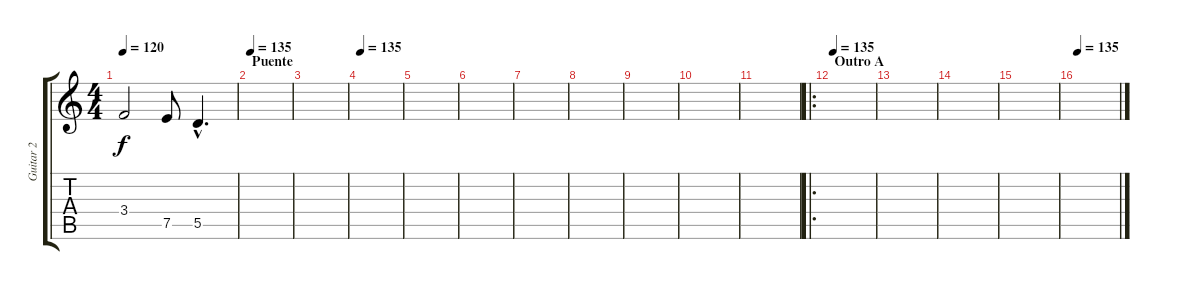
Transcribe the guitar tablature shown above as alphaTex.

\track ("Guitar 2" "Guitar 2") {instrument distortionguitar}
\staff {score tabs}
\tuning (E4 B3 G3 D3 A2 E2) {hide}
\ts (4 4)
\tempo 120
\clef g2
\ks c
3.4.2{dy f} 7.5.8 5.5{hac}.4{d} |
\section ("" "Puente")
\tempo 135
|
|
\tempo 135
|
|
|
|
|
|
|
|
\ro
\section ("" "Outro A")
\tempo 135
|
|
|
|
\tempo 135
